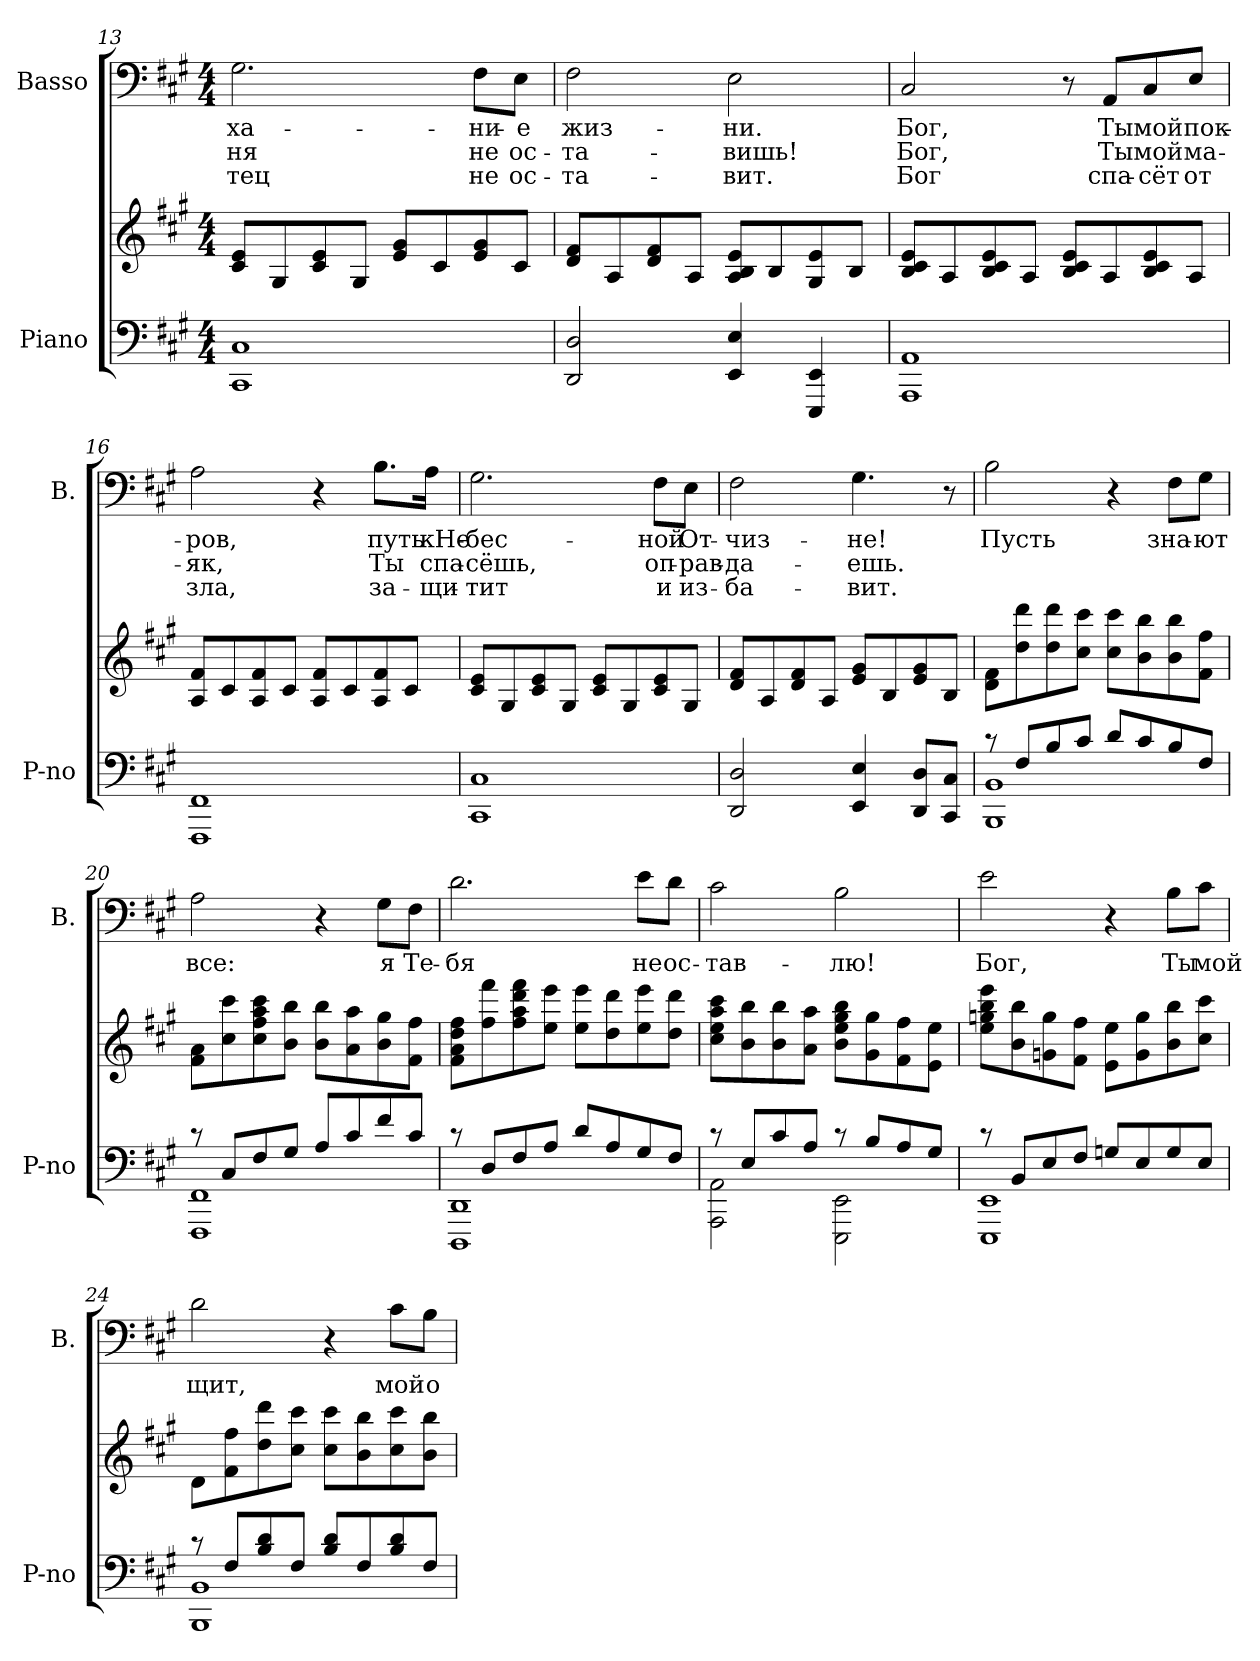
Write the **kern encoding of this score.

**kern	**kern	**kern	**text	**text	**text
*part2	*part2	*part1	*part1	*part1	*part1
*staff3	*staff2	*staff1	*staff1	*staff1	*staff1
*I"Piano	*	*I"Basso	*	*	*
*I'P-no	*	*I'B.	*	*	*
*clefF4	*clefG2	*clefF4	*	*	*
*k[f#c#g#]	*k[f#c#g#]	*k[f#c#g#]	*	*	*
*A:	*A:	*A:	*	*	*
*M4/4	*M4/4	*M4/4	*	*	*
=13	=13	=13	=13	=13	=13
!	!	!	!LO:LY:b	!LO:LY:b	!LO:LY:b
1CC# 1C#	8c#/ 8e/L	2.G#\	-ха-	-ня	-тец
.	8G#/	.	.	.	.
.	8c#/ 8e/	.	.	.	.
.	8G#/J	.	.	.	.
.	8e/ 8g#/L	.	.	.	.
.	8c#/	.	.	.	.
!	!	!	!LO:LY:b	!LO:LY:b	!LO:LY:b
.	8e/ 8g#/	8F#\L	-ни-	не	не
!	!	!	!LO:LY:b	!LO:LY:b	!LO:LY:b
.	8c#/J	8E\J	-е	ос-	ос-
!!LO:PB:g=z
=14	=14	=14	=14	=14	=14
!	!	!	!LO:LY:b	!LO:LY:b	!LO:LY:b
2DD/ 2D/	8d/ 8f#/L	2F#\	жиз-	-та-	-та-
.	8A/	.	.	.	.
.	8d/ 8f#/	.	.	.	.
.	8A/J	.	.	.	.
!	!	!	!LO:LY:b	!LO:LY:b	!LO:LY:b
4EE/ 4E/	8A/ 8B/ 8e/L	2E\	-ни.	-вишь!	-вит.
.	8B/	.	.	.	.
4EEE/ 4EE/	8G#/ 8e/	.	.	.	.
.	8B/J	.	.	.	.
=15	=15	=15	=15	=15	=15
!	!	!	!LO:LY:b	!LO:LY:b	!LO:LY:b
1AAA 1AA	8B/ 8c#/ 8e/L	2C#/	Бог,	Бог,	Бог
.	8A/	.	.	.	.
.	8B/ 8c#/ 8e/	.	.	.	.
.	8A/J	.	.	.	.
.	8B/ 8c#/ 8e/L	8r	.	.	.
!	!	!	!LO:LY:b	!LO:LY:b	!LO:LY:b
.	8A/	8AA/L	Ты	Ты	спа-
!	!	!	!LO:LY:b	!LO:LY:b	!LO:LY:b
.	8B/ 8c#/ 8e/	8C#/	мой	мой	-сёт
!	!	!	!LO:LY:b	!LO:LY:b	!LO:LY:b
.	8A/J	8E/J	пок-	ма-	от
=16	=16	=16	=16	=16	=16
!	!	!	!LO:LY:b	!LO:LY:b	!LO:LY:b
1FFF# 1FF#	8A/ 8f#/L	2A\	-ров,	-як,	зла,
.	8c#/	.	.	.	.
.	8A/ 8f#/	.	.	.	.
.	8c#/J	.	.	.	.
.	8A/ 8f#/L	4r	.	.	.
.	8c#/	.	.	.	.
!	!	!	!LO:LY:b	!LO:LY:b	!LO:LY:b
.	8A/ 8f#/	8.B\L	путь	Ты	за-
.	8c#/J	.	.	.	.
!	!	!	!LO:LY:b	!LO:LY:b	!LO:LY:b
.	.	16A\Jk	кНе-	спа-	-щи-
!!LO:LB:g=z
=17	=17	=17	=17	=17	=17
!	!	!	!LO:LY:b	!LO:LY:b	!LO:LY:b
1CC# 1C#	8c#/ 8e/L	2.G#\	-бес-	-сёшь,	-тит
.	8G#/	.	.	.	.
.	8c#/ 8e/	.	.	.	.
.	8G#/J	.	.	.	.
.	8c#/ 8e/L	.	.	.	.
.	8G#/	.	.	.	.
!	!	!	!LO:LY:b	!LO:LY:b	!LO:LY:b
.	8c#/ 8e/	8F#\L	-ной	оп-	и
!	!	!	!LO:LY:b	!LO:LY:b	!LO:LY:b
.	8G#/J	8E\J	От-	-рав-	из-
=18	=18	=18	=18	=18	=18
!	!	!	!LO:LY:b	!LO:LY:b	!LO:LY:b
2DD/ 2D/	8d/ 8f#/L	2F#\	-чиз-	-да-	-ба-
.	8A/	.	.	.	.
.	8d/ 8f#/	.	.	.	.
.	8A/J	.	.	.	.
!	!	!	!LO:LY:b	!LO:LY:b	!LO:LY:b
4EE/ 4E/	8e/ 8g#/L	4.G#\	-не!	-ешь.	-вит.
.	8B/	.	.	.	.
8DD/ 8D/L	8e/ 8g#/	.	.	.	.
8CC#/ 8C#/J	8B/J	8r	.	.	.
=19	=19	=19	=19	=19	=19
*^	*	*	*	*	*
!	!	!	!	!LO:LY:b	!	!
8rc	1BBB 1BB	8d\ 8f#\L	2B\	Пусть	.	.
8F#/L	.	8dd\ 8ddd\	.	.	.	.
8B/	.	8dd\ 8ddd\	.	.	.	.
8c#/J	.	8cc#\ 8ccc#\J	.	.	.	.
8d/L	.	8cc#\ 8ccc#\L	4r	.	.	.
8c#/	.	8b\ 8bb\	.	.	.	.
!	!	!	!	!LO:LY:b	!	!
8B/	.	8b\ 8bb\	8F#\L	зна-	.	.
!	!	!	!	!LO:LY:b	!	!
8F#/J	.	8f#\ 8ff#\J	8G#\J	-ют	.	.
!!LO:LB:g=z
=20	=20	=20	=20	=20	=20	=20
!	!	!	!	!LO:LY:b	!	!
8rc	1FFF# 1FF#	8f#\ 8a\L	2A\	все:	.	.
8C#/L	.	8cc#\ 8ccc#\	.	.	.	.
8F#/	.	8cc#\ 8ff#\ 8aa\ 8ccc#\	.	.	.	.
8G#/J	.	8b\ 8bb\J	.	.	.	.
8A/L	.	8b\ 8bb\L	4r	.	.	.
8c#/	.	8a\ 8aa\	.	.	.	.
!	!	!	!	!LO:LY:b	!	!
8f#/	.	8b\ 8gg#\	8G#\L	я	.	.
!	!	!	!	!LO:LY:b	!	!
8c#/J	.	8f#\ 8ff#\J	8F#\J	Те-	.	.
=21	=21	=21	=21	=21	=21	=21
!	!	!	!	!LO:LY:b	!	!
8rc	1DDD 1DD	8f#\ 8a\ 8dd\ 8ff#\L	2.d\	-бя	.	.
8D/L	.	8ff#\ 8fff#\	.	.	.	.
8F#/	.	8ff#\ 8aa\ 8ddd\ 8fff#\	.	.	.	.
8A/J	.	8ee\ 8eee\J	.	.	.	.
8d/L	.	8ee\ 8eee\L	.	.	.	.
8A/	.	8dd\ 8ddd\	.	.	.	.
!	!	!	!	!LO:LY:b	!	!
8G#/	.	8ee\ 8eee\	8e\L	не	.	.
!	!	!	!	!LO:LY:b	!	!
8F#/J	.	8dd\ 8ddd\J	8d\J	ос-	.	.
=22	=22	=22	=22	=22	=22	=22
!	!	!	!	!LO:LY:b	!	!
8rc	2AAA\ 2AA\	8cc#\ 8ee\ 8aa\ 8ccc#\L	2c#\	-тав-	.	.
8E/L	.	8b\ 8bb\	.	.	.	.
8c#/	.	8b\ 8bb\	.	.	.	.
8A/J	.	8a\ 8aa\J	.	.	.	.
!	!	!	!	!LO:LY:b	!	!
8rc	2EEE\ 2EE\	8b\ 8ee\ 8gg#\ 8bb\L	2B\	-лю!	.	.
8B/L	.	8g#\ 8gg#\	.	.	.	.
8A/	.	8f#\ 8ff#\	.	.	.	.
8G#/J	.	8e\ 8ee\J	.	.	.	.
!!LO:LB:g=z
=23	=23	=23	=23	=23	=23	=23
!	!	!	!	!LO:LY:b	!	!
8rc	1EEE 1EE	8ee\ 8ggn\ 8bb\ 8eee\L	2e\	Бог,	.	.
8BB/L	.	8b\ 8bb\	.	.	.	.
8E/	.	8gn\ 8gg\	.	.	.	.
8F#/J	.	8f#\ 8ff#\J	.	.	.	.
8Gn/L	.	8e\ 8ee\L	4r	.	.	.
8E/	.	8g\ 8gg\	.	.	.	.
!	!	!	!	!LO:LY:b	!	!
8G/	.	8b\ 8bb\	8B\L	Ты	.	.
!	!	!	!	!LO:LY:b	!	!
8E/J	.	8cc#\ 8ccc#\J	8c#\J	мой	.	.
=24	=24	=24	=24	=24	=24	=24
!	!	!	!	!LO:LY:b	!	!
8rc	1BBB 1BB	8d\L	2d\	щит,	.	.
8F#/L	.	8f#\ 8ff#\	.	.	.	.
8B/ 8d/	.	8dd\ 8ddd\	.	.	.	.
8F#/J	.	8cc#\ 8ccc#\J	.	.	.	.
8B/ 8d/L	.	8cc#\ 8ccc#\L	4r	.	.	.
8F#/	.	8b\ 8bb\	.	.	.	.
!	!	!	!	!LO:LY:b	!	!
8B/ 8d/	.	8cc#\ 8ccc#\	8c#\L	мой	.	.
!	!	!	!	!LO:LY:b	!	!
8F#/J	.	8b\ 8bb\J	8B\J	о-	.	.
*v	*v	*	*	*	*	*
=	=	=	=	=	=
*-	*-	*-	*-	*-	*-
